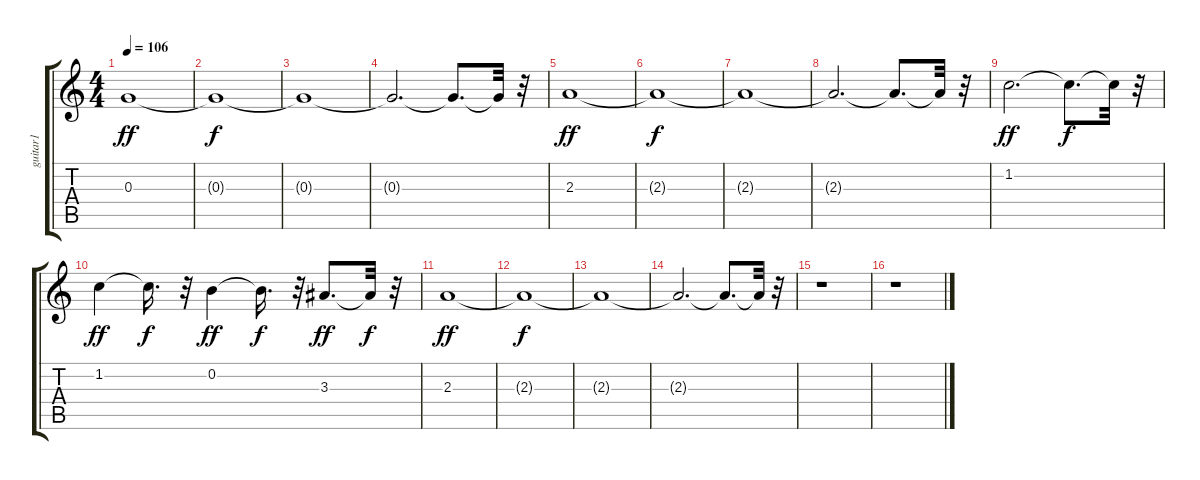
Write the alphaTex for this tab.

\track ("guitar1" "guitar1") {instrument electricguitarclean}
\staff {score tabs}
\tuning (E4 B3 G3 D3 A2 E2) {hide}
\ts (4 4)
\tempo 106
\clef g2
\ks c
0.3.1{dy ff} |
0.3{t}.1{dy f} |
0.3{t}.1 |
0.3{t}.2{d} 0.3{t}.8{d} 0.3{t}.32 r.32 |
2.3.1{dy ff} |
2.3{t}.1{dy f} |
2.3{t}.1 |
2.3{t}.2{d} 2.3{t}.8{d} 2.3{t}.32 r.32 |
1.2.2{d dy ff} 1.2{t}.8{d dy f} 1.2{t}.32 r.32 |
1.2.4{dy ff} 1.2{t}.16{d dy f} r.32 0.2.4{dy ff} 0.2{t}.16{d dy f} r.32 3.3.8{d dy ff} 3.3{t}.32{dy f} r.32 |
2.3.1{dy ff} |
2.3{t}.1{dy f} |
2.3{t}.1 |
2.3{t}.2{d} 2.3{t}.8{d} 2.3{t}.32 r.32 |
r.1 |
r.1
